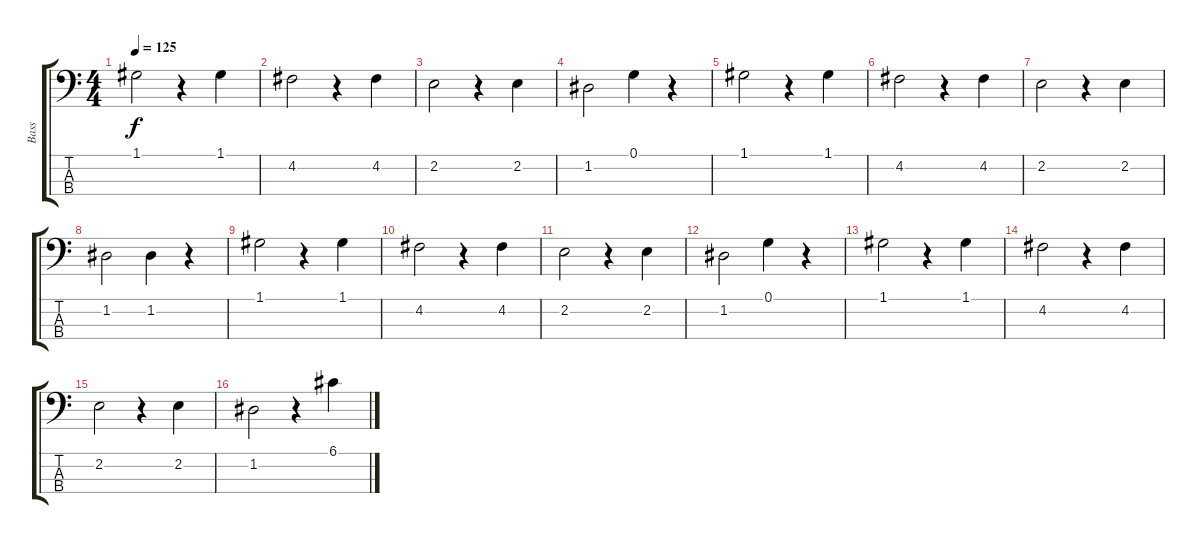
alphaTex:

\track ("Bass" "Bass") {instrument acousticbass}
\staff {score tabs}
\tuning (G2 D2 A1 E1) {hide}
\ts (4 4)
\tempo 125
\clef f4
\ks c
1.1.2{dy f instrument acousticbass} r.4 1.1.4 |
4.2.2 r.4 4.2.4 |
2.2.2 r.4 2.2.4 |
1.2.2 0.1.4 r.4 |
1.1.2 r.4 1.1.4 |
4.2.2 r.4 4.2.4 |
2.2.2 r.4 2.2.4 |
1.2.2 1.2.4 r.4 |
1.1.2 r.4 1.1.4 |
4.2.2 r.4 4.2.4 |
2.2.2 r.4 2.2.4 |
1.2.2 0.1.4 r.4 |
1.1.2 r.4 1.1.4 |
4.2.2 r.4 4.2.4 |
2.2.2 r.4 2.2.4 |
1.2.2 r.4 6.1.4
